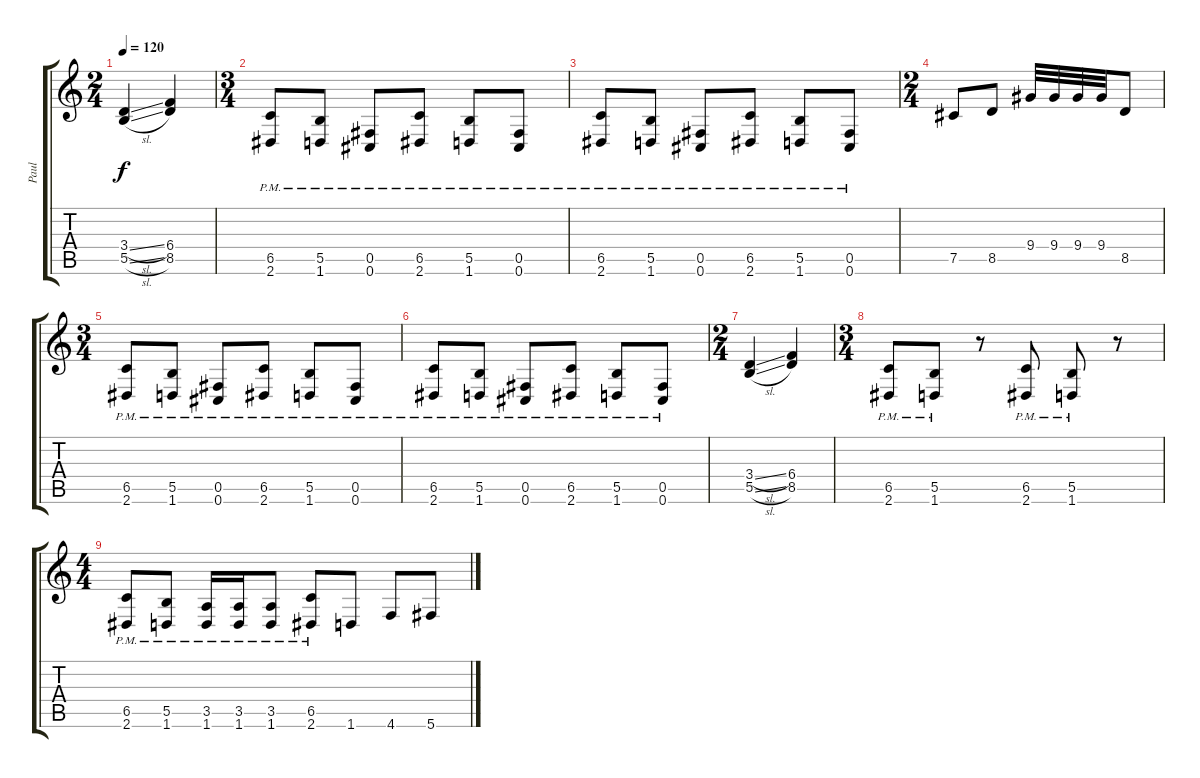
\track ("Paul" "Paul") {instrument distortionguitar}
\staff {score tabs}
\tuning (Db4 Ab3 E3 B2 Gb2 Db2) {hide}
\ts (2 4)
\tempo 120
\clef g2
\ks c
(3.4{sl} 5.5{sl}).4{dy f} (6.4 8.5).4 |
\ts (3 4)
(6.5{pm} 2.6{pm}).8 (5.5{pm} 1.6{pm}).8 (0.5{pm} 0.6{pm}).8 (6.5{pm} 2.6{pm}).8 (5.5{pm} 1.6{pm}).8 (0.5{pm} 0.6{pm}).8 |
(6.5{pm} 2.6{pm}).8 (5.5{pm} 1.6{pm}).8 (0.5{pm} 0.6{pm}).8 (6.5{pm} 2.6{pm}).8 (5.5{pm} 1.6{pm}).8 (0.5{pm} 0.6{pm}).8 |
\ts (2 4)
7.5.8 8.5.8 9.4.32 9.4.32 9.4.32 9.4.32 8.5.8 |
\ts (3 4)
(6.5{pm} 2.6{pm}).8 (5.5{pm} 1.6{pm}).8 (0.5{pm} 0.6{pm}).8 (6.5{pm} 2.6{pm}).8 (5.5{pm} 1.6{pm}).8 (0.5{pm} 0.6{pm}).8 |
(6.5{pm} 2.6{pm}).8 (5.5{pm} 1.6{pm}).8 (0.5{pm} 0.6{pm}).8 (6.5{pm} 2.6{pm}).8 (5.5{pm} 1.6{pm}).8 (0.5{pm} 0.6{pm}).8 |
\ts (2 4)
(3.4{sl} 5.5{sl}).4 (6.4 8.5).4 |
\ts (3 4)
(6.5{pm} 2.6{pm}).8 (5.5{pm} 1.6{pm}).8 r.8 (6.5{pm} 2.6{pm}).8 (5.5{pm} 1.6{pm}).8 r.8 |
\ts (4 4)
(6.5{pm} 2.6{pm}).8 (5.5{pm} 1.6{pm}).8 (3.5{pm} 1.6{pm}).16 (3.5{pm} 1.6{pm}).16 (3.5{pm} 1.6{pm}).8 (6.5{pm} 2.6{pm}).8 1.6.8 4.6.8 5.6.8
